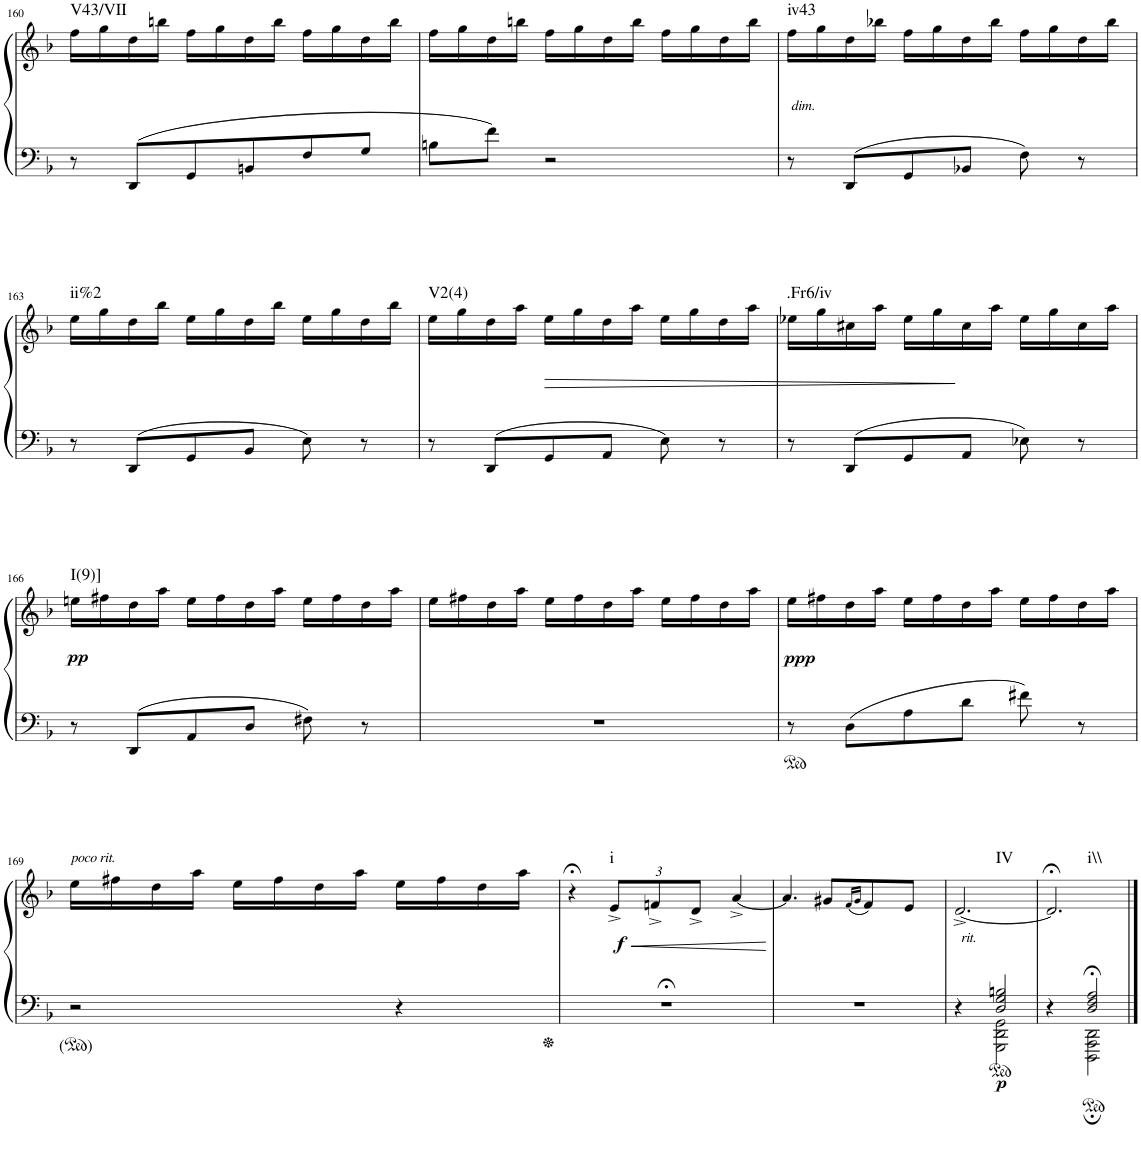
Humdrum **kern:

**kern	**kern	**dynam	**harte
*part1	*part1	*part1	*part1
*staff2	*staff1	*staff1/2	*
*I"Piano	*	*	*
*I'Pno.	*	*	*
!!LO:PB:g=z
*clefF4	*clefG2	*	*
*k[b-]	*k[b-]	*	*
*M3/4	*M3/4	*	*
=160	=160	=160	=160
!	!	!	!LO:H:kt=V43/VII
8r	16ff\LL	.	N
.	16gg\	.	.
8DD/L	16dd\	.	.
.	16bbn\JJ	.	.
8GG/	16ff\LL	.	.
.	16gg\	.	.
8BBn/	16dd\	.	.
.	16bb\JJ	.	.
8F/	16ff\LL	.	.
.	16gg\	.	.
8G/J	16dd\	.	.
.	16bb\JJ	.	.
=161	=161	=161	=161
8Bn\L	16ff\LL	.	.
.	16gg\	.	.
8f\J	16dd\	.	.
.	16bbn\JJ	.	.
2r	16ff\LL	.	.
.	16gg\	.	.
.	16dd\	.	.
.	16bb\JJ	.	.
.	16ff\LL	.	.
.	16gg\	.	.
.	16dd\	.	.
.	16bb\JJ	.	.
=162	=162	=162	=162
!	!LO:TX:b:i:t=dim.	!	!LO:H:kt=iv43
8r	16ff\LL	.	N
.	16gg\	.	.
8DD/L	16dd\	.	.
.	16bb-X\JJ	.	.
8GG/	16ff\LL	.	.
.	16gg\	.	.
8BB-X/J	16dd\	.	.
.	16bb-\JJ	.	.
8F\	16ff\LL	.	.
.	16gg\	.	.
8r	16dd\	.	.
.	16bb-\JJ	.	.
!!LO:LB:g=z
=163	=163	=163	=163
!	!	!	!LO:H:kt=ii%2
8r	16ee\LL	.	N
.	16gg\	.	.
8DD/L	16dd\	.	.
.	16bb-\JJ	.	.
8GG/	16ee\LL	.	.
.	16gg\	.	.
8BB-/J	16dd\	.	.
.	16bb-\JJ	.	.
8E\	16ee\LL	.	.
.	16gg\	.	.
8r	16dd\	.	.
.	16bb-\JJ	.	.
=164	=164	=164	=164
!	!	!	!LO:H:kt=V2(4)
8r	16ee\LL	.	N
.	16gg\	.	.
8DD/L	16dd\	.	.
.	16aa\JJ	.	.
!	!	!LO:HP:b	!
8GG/	16ee\LL	>	.
.	16gg\	.	.
8AA/J	16dd\	.	.
.	16aa\JJ	.	.
8E\	16ee\LL	.	.
.	16gg\	.	.
8r	16dd\	.	.
.	16aa\JJ	.	.
=165	=165	=165	=165
!	!	!	!LO:H:kt=.Fr6/iv
8r	16ee-X\LL	.	N
.	16gg\	.	.
8DD/L	16cc#X\	.	.
.	16aa\JJ	.	.
8GG/	16ee-\LL	.	.
.	16gg\	.	.
8AA/J	16cc#\	]	.
.	16aa\JJ	.	.
8E-X\	16ee-\LL	.	.
.	16gg\	.	.
8r	16cc#\	.	.
.	16aa\JJ	.	.
!!LO:LB:g=z
=166	=166	=166	=166
!	!	!LO:DY:b	!LO:H:kt=I(9)]
8r	16een\LL	pp	N
.	16ff#X\	.	.
8DD/L	16dd\	.	.
.	16aa\JJ	.	.
8AA/	16ee\LL	.	.
.	16ff#\	.	.
8D/J	16dd\	.	.
.	16aa\JJ	.	.
8F#X\	16ee\LL	.	.
.	16ff#\	.	.
8r	16dd\	.	.
.	16aa\JJ	.	.
=167	=167	=167	=167
2.r	16ee\LL	.	.
.	16ff#X\	.	.
.	16dd\	.	.
.	16aa\JJ	.	.
.	16ee\LL	.	.
.	16ff#\	.	.
.	16dd\	.	.
.	16aa\JJ	.	.
.	16ee\LL	.	.
.	16ff#\	.	.
.	16dd\	.	.
.	16aa\JJ	.	.
=168	=168	=168	=168
!	!	!LO:DY:b	!
8r	16ee\LL	ppp	.
.	16ff#X\	.	.
8D\L	16dd\	.	.
.	16aa\JJ	.	.
8A\	16ee\LL	.	.
.	16ff#\	.	.
8d\J	16dd\	.	.
.	16aa\JJ	.	.
8f#X\	16ee\LL	.	.
.	16ff#\	.	.
8r	16dd\	.	.
.	16aa\JJ	.	.
!!LO:LB:g=z
=169	=169	=169	=169
!	!LO:TX:a:i:t=poco rit.	!	!
2r	16ee\LL	.	.
.	16ff#X\	.	.
.	16dd\	.	.
.	16aa\JJ	.	.
.	16ee\LL	.	.
.	16ff#\	.	.
.	16dd\	.	.
.	16aa\JJ	.	.
4r	16ee\LL	.	.
.	16ff#\	.	.
.	16dd\	.	.
.	16aa\JJ	.	.
=170	=170	=170	=170
2.r;<	4r;<	.	.
*	*Xbrackettup	*	*
!	!	!LO:HP:b	!
!	!	!LO:DY:n=1:b	!LO:H:kt=i
.	12e^/L	< f	N
.	12fn^/	.	.
.	12d^/J	.	.
.	[4a^/	.	.
.	.	[	.
=171	=171	=171	=171
2.r	4.a/]	.	.
.	8g#X/L	.	.
.	(16qf/LL	.	.
.	16qg#/JJ	.	.
.	8f/)	.	.
.	8e/J	.	.
=172	=172	=172	=172
*^	*	*	*
!	!	!LO:TX:b:i:t=rit.	!	!
4r	4ryy	[2.d^/	.	.
!	!	!	!LO:DY:b=2	!
2D/ 2G/ 2Bn/	2GGG\ 2DD\ 2GG\	.	p	.
=173	=173	=173	=173	=173
4r	4ryy	2.d;</]	.	.
2D/;< 2F/;< 2A/;<	2DDD\; 2AAA\; 2DD\;	.	.	.
*v	*v	*	*	*
==	==	==	==
*-	*-	*-	*-
